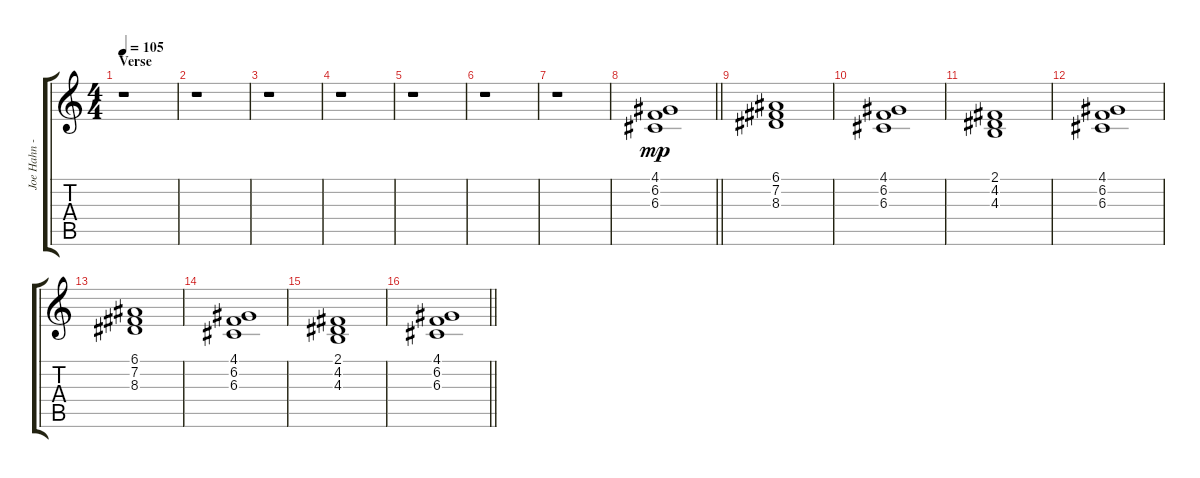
\track ("Joe Hahn - Sample [Strings]" "Joe Hahn -") {instrument stringensemble1}
\staff {score tabs}
\tuning (E4 B3 G3 D3 A2 E2) {hide}
\ts (4 4)
\section ("" "Verse")
\tempo 105
\clef g2
\ks c
r.1{dy mp} |
r.1 |
r.1 |
r.1 |
r.1 |
r.1 |
r.1 |
\barLineRight lightlight
(4.1 6.2 6.3).1 |
(6.1 7.2 8.3).1 |
(4.1 6.2 6.3).1 |
(2.1 4.2 4.3).1 |
(4.1 6.2 6.3).1 |
(6.1 7.2 8.3).1 |
(4.1 6.2 6.3).1 |
(2.1 4.2 4.3).1 |
\barLineRight lightlight
(4.1 6.2 6.3).1
